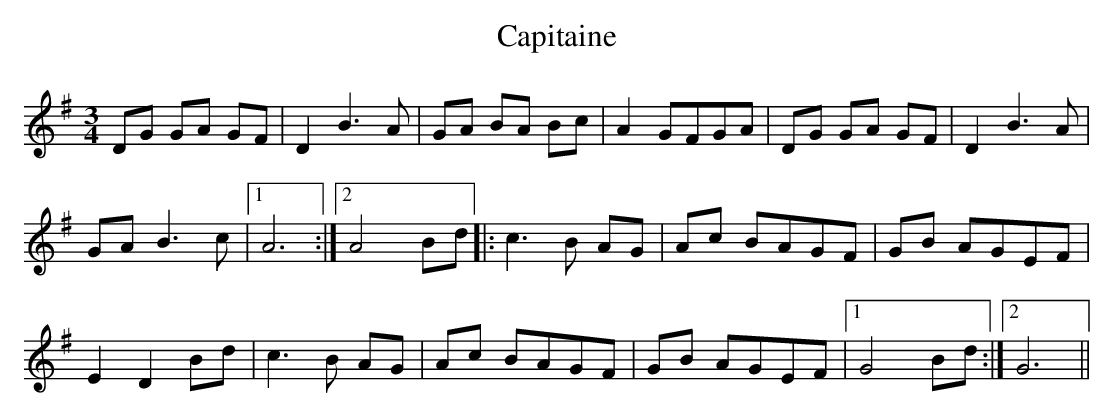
X:1
T:Capitaine
L:1/8
M:3/4
K:G
DG GA GF | D2 B3A | GA BA Bc | A2GFGA | DG GA GF | D2 B3A |
GA B3c |1 A6 :|2 A4 Bd |: c3 B AG | Ac BAGF | GB AGEF |
E2D2 Bd | c3B AG | Ac BAGF | GB AGEF |1 G4 Bd :|2 G6 ||
